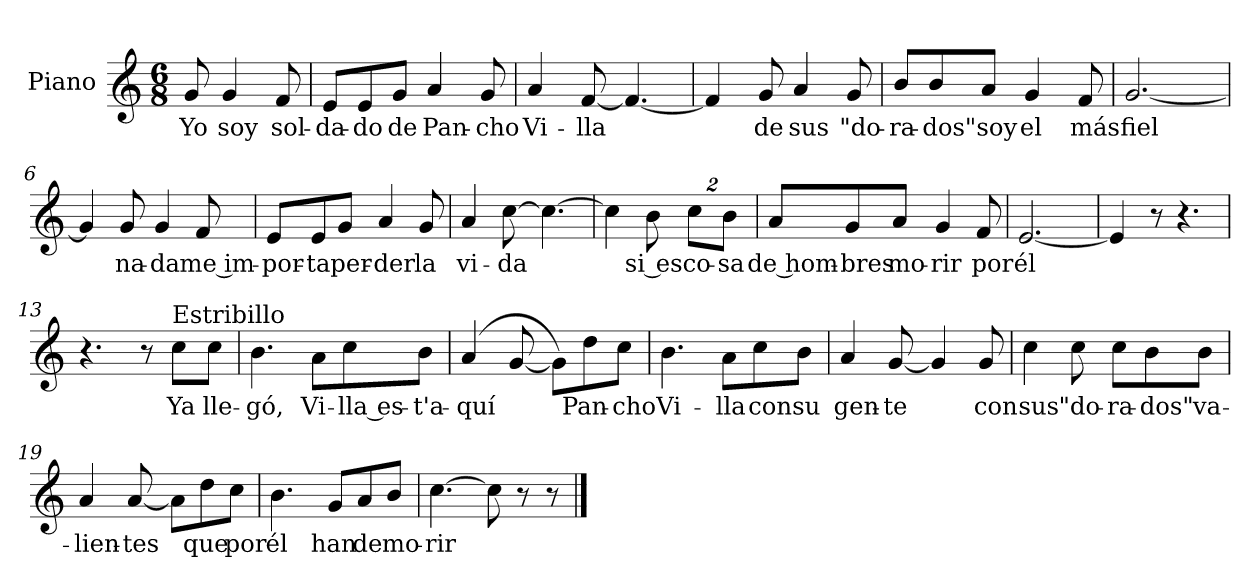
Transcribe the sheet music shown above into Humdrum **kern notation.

**kern	**text
*part1	*part1
*staff1	*staff1
*I"Piano	*
*I'Pno.	*
*clefG2	*
*k[]	*
*M6/8	*
=	=
8g/	Yo
4g/	soy
8f/	sol-
=1	=1
8e/L	-da-
8e/	-do
8g/J	de
4a/	Pan-
8g/	-cho
=2	=2
4a/	Vi-
[8f/	-lla
4.f/_	.
=3	=3
4f/]	.
8g/	de
4a/	sus
8g/	"do-
=4	=4
8b/L	-ra-
8b/	-dos"
8a/J	soy
4g/	el
8f/	más
=5	=5
[2.g/	fiel
=6	=6
4g/]	.
8g/	na-
4g/	-da
8f/	me im-
=7	=7
8e/L	-por-
8e/	-ta
8g/J	per-
4a/	-der
8g/	la
=8	=8
4a/	vi-
[8cc\	-da
4.cc\_	.
=9	=9
4cc\]	.
8b\	si es
*Xbrackettup	*
16%3cc\L	co-
16%3b\J	-sa
=10	=10
8a/L	de hom-
8g/	-bres
8a/J	mo-
4g/	-rir
8f/	por
=11	=11
[2.e/	él
=12	=12
4e/]	.
8r	.
4.r	.
=13	=13
4.r	.
8r	.
!LO:TX:a:t=Estribillo	!
8cc\L	Ya
8cc\J	lle-
=14	=14
4.b\	-gó,
8a\L	Vi-
8cc\	-lla es-
8b\J	-t'a-
=15	=15
(>4a/	-quí
[8g/	.
8g\L])	.
8dd\	Pan-
8cc\J	-cho
=16	=16
4.b\	Vi-
8a\L	-lla
8cc\	con
8b\J	su
=17	=17
4a/	gen-
[8g/	-te
4g/]	.
8g/	con
=18	=18
4cc\	sus
8cc\	"do-
8cc\L	-ra-
8b\	-dos"
8b\J	va-
=19	=19
4a/	-lien-
[8a/	-tes
8a\L]	.
8dd\	que
8cc\J	por
=20	=20
4.b\	él
8g/L	han
8a/	de
8b/J	mo-
=21	=21
[4.cc\	-rir
8cc\]	.
8r	.
8r	.
==	==
*-	*-
